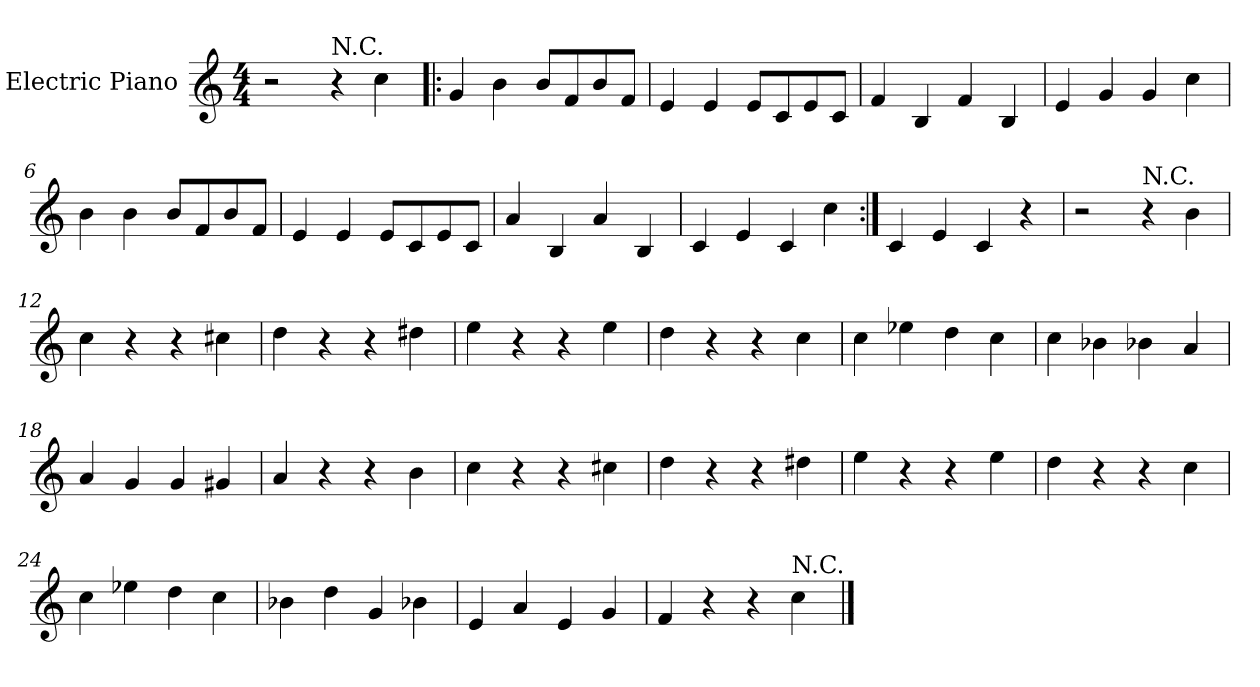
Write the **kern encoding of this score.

**kern
*part1
*staff1
*I"Electric Piano
*I'E.Pno
*clefG2
*k[]
*C:
*M4/4
=1
2r
!LO:TX:a:t=N.C.
4r
4cc\
=2!|:
4g/
4b\
8b/L
8f/
8b/
8f/J
=3
4e/
4e/
8e/L
8c/
8e/
8c/J
=4
4f/
4B/
4f/
4B/
=5
4e/
4g/
4g/
4cc\
=6
4b\
4b\
8b/L
8f/
8b/
8f/J
!!LO:LB:g=z
=7
4e/
4e/
8e/L
8c/
8e/
8c/J
=8
4a/
4B/
4a/
4B/
=9
4c/
4e/
4c/
4cc\
=10:|!
4c/
4e/
4c/
4r
=11
2r
!LO:TX:a:t=N.C.
4r
4b\
=12
4cc\
4r
4r
4cc#X\
=13
4dd\
4r
4r
4dd#X\
=14
4ee\
4r
4r
4ee\
!!LO:LB:g=z
=15
4dd\
4r
4r
4cc\
=16
4cc\
4ee-X\
4dd\
4cc\
=17
4cc\
4b-X\
4b-X\
4a/
=18
4a/
4g/
4g/
4g#X/
=19
4a/
4r
4r
4b\
=20
4cc\
4r
4r
4cc#X\
=21
4dd\
4r
4r
4dd#X\
!!LO:LB:g=z
=22
4ee\
4r
4r
4ee\
=23
4dd\
4r
4r
4cc\
=24
4cc\
4ee-X\
4dd\
4cc\
=25
4b-X\
4dd\
4g/
4b-X\
=26
4e/
4a/
4e/
4g/
=27
4f/
4r
4r
!LO:TX:a:t=N.C.
4cc\
==
*-
